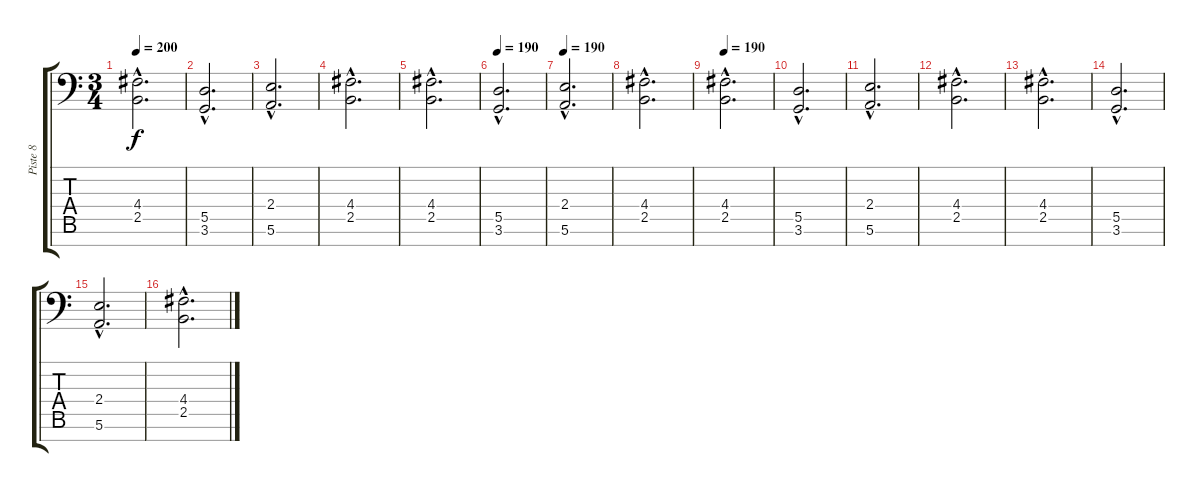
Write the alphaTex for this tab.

\track ("Piste 8" "Piste 8") {instrument voiceoohs}
\staff {score tabs}
\tuning (E4 B3 G3 D3 A2 E2 C-1) {hide}
\ts (3 4)
\tempo 200
\clef f4
\ks c
(4.4{hac} 2.5{hac}).2{d dy f} |
(5.5{hac} 3.6{hac}).2{d} |
(2.4{hac} 5.6{hac}).2{d} |
(4.4{hac} 2.5{hac}).2{d} |
(4.4{hac} 2.5{hac}).2{d} |
\tempo 190
(5.5{hac} 3.6{hac}).2{d} |
\tempo 190
(2.4{hac} 5.6{hac}).2{d} |
(4.4{hac} 2.5{hac}).2{d} |
\tempo 190
(4.4{hac} 2.5{hac}).2{d} |
(5.5{hac} 3.6{hac}).2{d} |
(2.4{hac} 5.6{hac}).2{d} |
(4.4{hac} 2.5{hac}).2{d} |
(4.4{hac} 2.5{hac}).2{d} |
(5.5{hac} 3.6{hac}).2{d} |
(2.4{hac} 5.6{hac}).2{d} |
(4.4{hac} 2.5{hac}).2{d}
